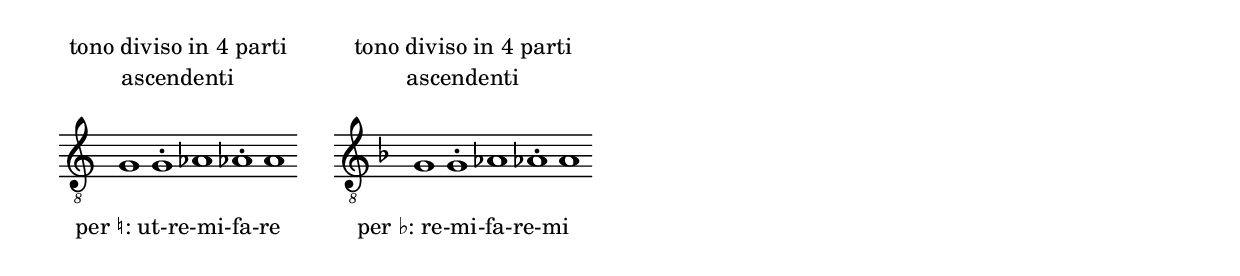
\version "2.22.2"

% Auto generated file

\header {
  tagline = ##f
}

dot = {
   \once \override Script.add-stem-support = ##f
   \once \override Script.toward-stem-shift = 0
   \once \override Script.skyline-horizontal-padding = 0
   \once \override Script.direction = 1
   \once \override Script.font-size = 1
}

\markup {
  \center-column {
    \line {
      \center-align
      \fontsize#3 { \concat { \normal-text ""} }
    }
    \null
    \line {
      \center-column {
        \line {
          \left-align {  \normal-text "tono diviso in 4 parti" }
        }
        \line {
          \left-align {  \normal-text "ascendenti" }
        }

        \null
        \line {
          \score {
            <<
              \new Staff \with { instrumentName = ""} {
                \override Staff.TimeSignature.stencil = ##f
                \override Staff.NoteHead.style = #'baroque
                \accidentalStyle Score.forget
                \override Rest.style = #'default
                \override NoteHead.style = #'default
                \cadenzaOn
                \clef "treble_8"
                \key c #`((0 . ,NATURAL) (1 . ,NATURAL) (2 . ,NATURAL)
                          (3 . ,NATURAL) (4 . ,NATURAL) (5 . ,NATURAL)
                          (6 . ,NATURAL))  g1   \dot g1-.   as1   \dot as1-.   a1  
                \cadenzaOff
              }
            >>
            \layout {
              \context {
                \Score
                \override SpacingSpanner.common-shortest-duration = #(ly:make-moment 1)
              }
            }
          }
        }
        \null
        \line {
          \left-align {  \normal-text "per ♮: ut-re-mi-fa-re" }
        }

      }
      \hspace #3 
      \center-column {
        \line {
          \left-align {  \normal-text "tono diviso in 4 parti" }
        }
        \line {
          \left-align {  \normal-text "ascendenti" }
        }

        \null
        \line {
          \score {
            <<
              \new Staff \with { instrumentName = ""} {
                \override Staff.TimeSignature.stencil = ##f
                \override Staff.NoteHead.style = #'baroque
                \accidentalStyle Score.forget
                \override Rest.style = #'default
                \override NoteHead.style = #'default
                \cadenzaOn
                \clef "treble_8"
                \key c #`((0 . ,NATURAL) (1 . ,NATURAL) (2 . ,NATURAL)
                          (3 . ,NATURAL) (4 . ,NATURAL) (5 . ,NATURAL)
                          (6 . ,FLAT))  g1   \dot g1-.   as1   \dot as1-.   a1  
                \cadenzaOff
              }
            >>
            \layout {
              \context {
                \Score
                \override SpacingSpanner.common-shortest-duration = #(ly:make-moment 1)
              }
            }
          }
        }
        \null
        \line {
          \left-align {  \normal-text "per ♭: re-mi-fa-re-mi" }
        }

      }
      \hspace #3 

    }
  }
}